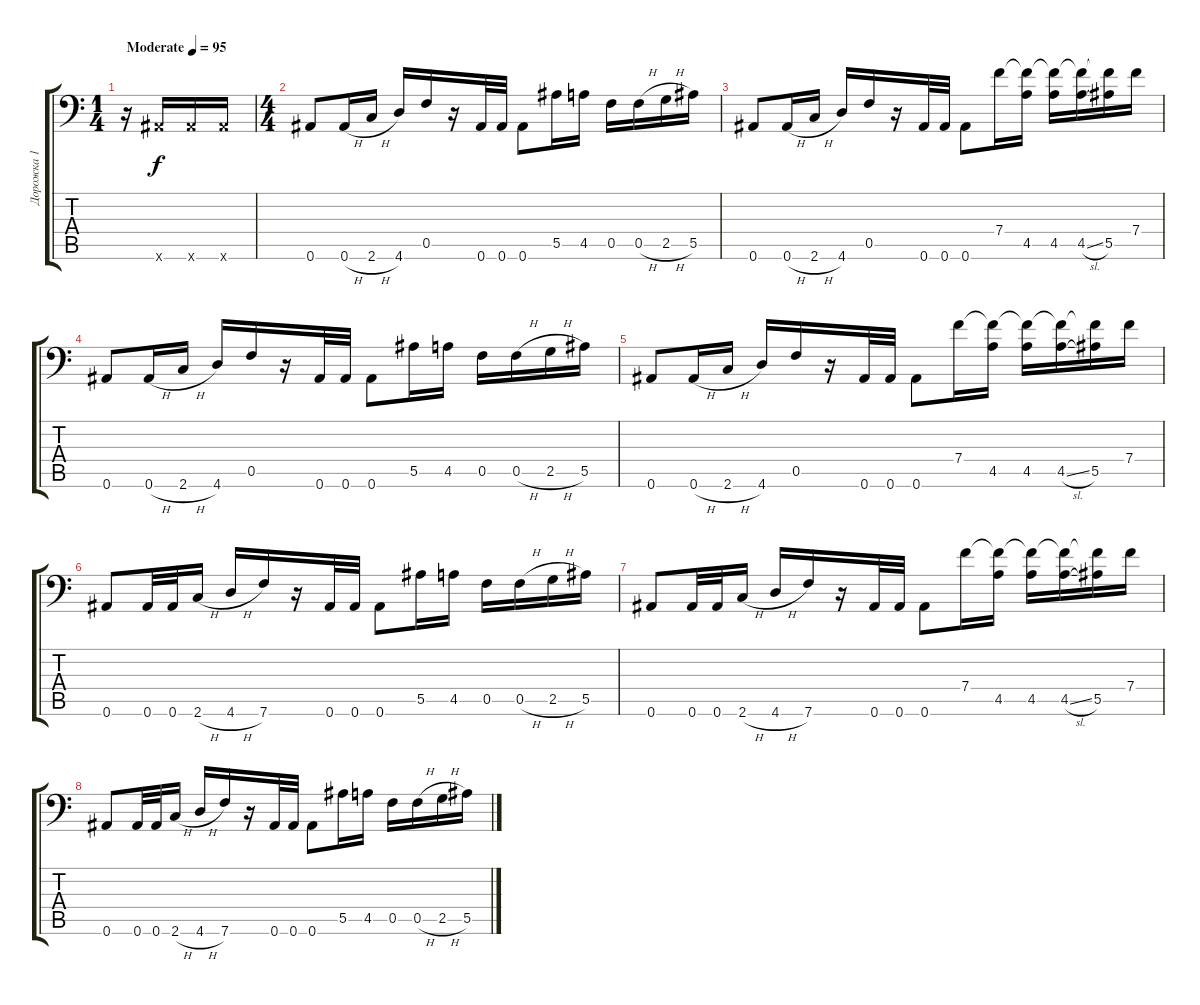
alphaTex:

\track ("Дорожка 1" "Дорожка 1") {instrument distortionguitar}
\staff {score tabs}
\tuning (C4 G3 Eb3 Bb2 F2 Bb1) {hide}
\ts (1 4)
\tempo (95 "Moderate")
\clef f4
\ks c
r.16{dy f instrument distortionguitar} 0.6{x}.16 0.6{x}.16 0.6{x}.16 |
\ts (4 4)
0.6.8 0.6{h}.16 2.6{h}.16 4.6.16 0.5.16 r.16 0.6.32 0.6.32 0.6.8 5.5.16 4.5.16 0.5.16 0.5{h}.16 2.5{h}.16 5.5.16 |
0.6.8 0.6{h}.16 2.6{h}.16 4.6.16 0.5.16 r.16 0.6.32 0.6.32 0.6.8 7.4.16 (7.4{t} 4.5).16 (7.4{t} 4.5).16 (7.4{t} 4.5{sl}).16 (7.4{t} 5.5).16 7.4.16 |
0.6.8 0.6{h}.16 2.6{h}.16 4.6.16 0.5.16 r.16 0.6.32 0.6.32 0.6.8 5.5.16 4.5.16 0.5.16 0.5{h}.16 2.5{h}.16 5.5.16 |
0.6.8 0.6{h}.16 2.6{h}.16 4.6.16 0.5.16 r.16 0.6.32 0.6.32 0.6.8 7.4.16 (7.4{t} 4.5).16 (7.4{t} 4.5).16 (7.4{t} 4.5{sl}).16 (7.4{t} 5.5).16 7.4.16 |
0.6.8 0.6.32 0.6.32 2.6{h}.16 4.6{h}.16 7.6.16 r.16 0.6.32 0.6.32 0.6.8 5.5.16 4.5.16 0.5.16 0.5{h}.16 2.5{h}.16 5.5.16 |
0.6.8 0.6.32 0.6.32 2.6{h}.16 4.6{h}.16 7.6.16 r.16 0.6.32 0.6.32 0.6.8 7.4.16 (7.4{t} 4.5).16 (7.4{t} 4.5).16 (7.4{t} 4.5{sl}).16 (7.4{t} 5.5).16 7.4.16 |
0.6.8 0.6.32 0.6.32 2.6{h}.16 4.6{h}.16 7.6.16 r.16 0.6.32 0.6.32 0.6.8 5.5.16 4.5.16 0.5.16 0.5{h}.16 2.5{h}.16 5.5.16
